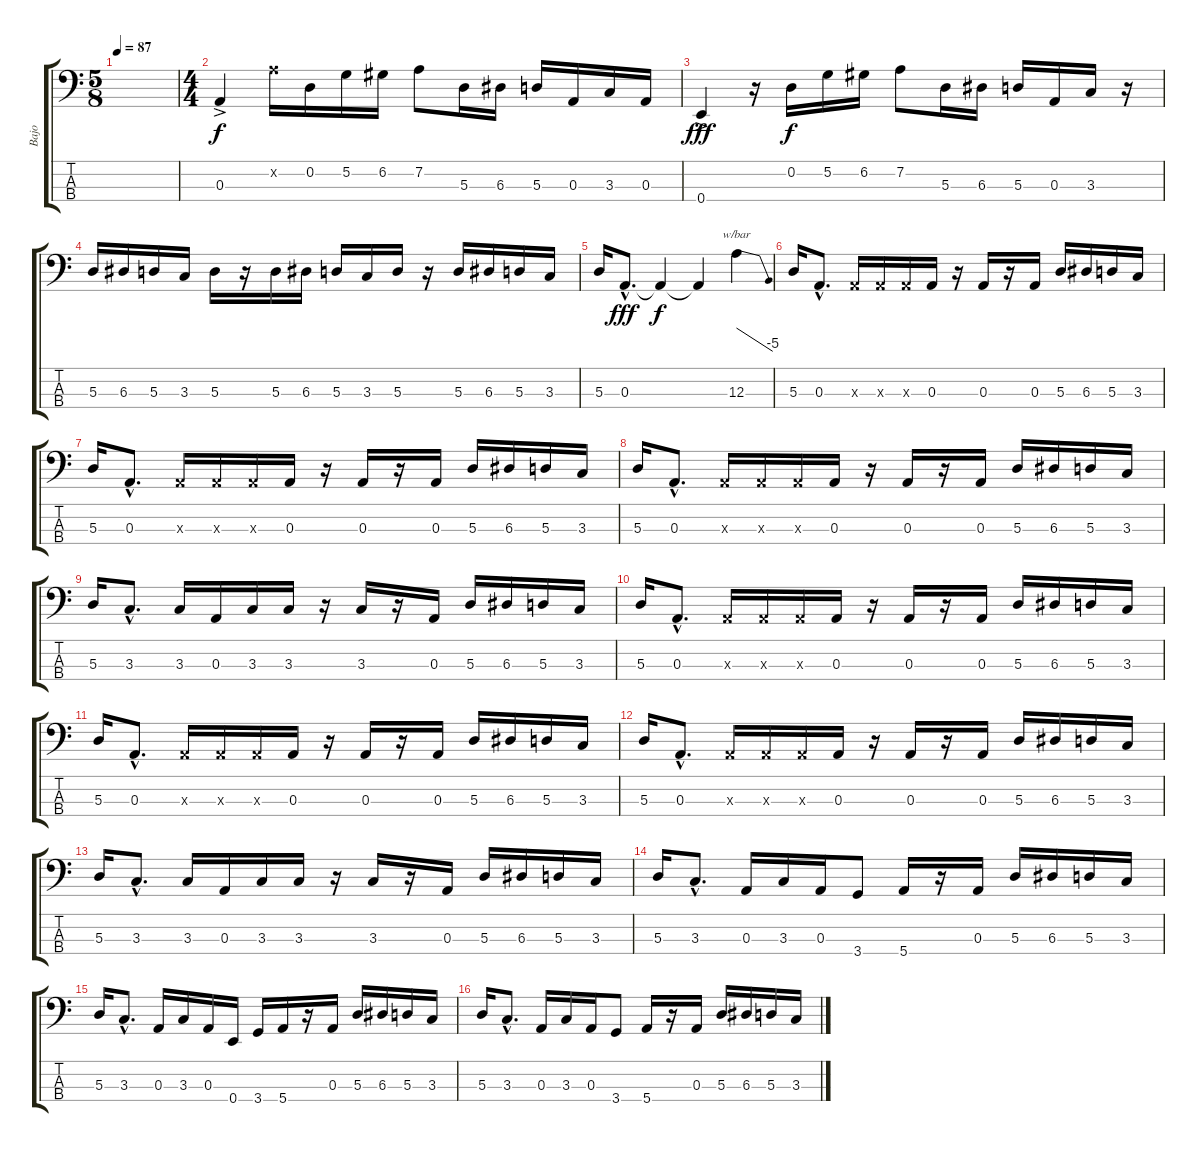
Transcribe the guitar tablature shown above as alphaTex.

\track ("Bajo" "Bajo") {instrument electricbassfinger}
\staff {score tabs}
\tuning (G2 D2 A1 E1) {hide}
\ts (5 8)
\tempo 87
\clef f4
\ks c
|
\ts (4 4)
0.3{ac}.4{volume 16} 7.2{x}.16{dy f} 0.2.16 5.2.16 6.2.16 7.2.8 5.3.16 6.3.16 5.3.16 0.3.16 3.3.16 0.3.16 |
0.4{ac}.4{dy fff} r.16 0.2.16{dy f} 5.2.16 6.2.16 7.2.8 5.3.16 6.3.16 5.3.16 0.3.16 3.3.16 r.16 |
5.3.16 6.3.16 5.3.16 3.3.16 5.3.16 r.16 5.3.16 6.3.16 5.3.16 3.3.16 5.3.16 r.16 5.3.16 6.3.16 5.3.16 3.3.16 |
5.3.16 0.3{hac}.8{d dy fff} 0.3{t}.4{dy f} 0.3{t}.4 12.3.4{tbe (dive default 0 0 60 -20)} |
5.3.16 0.3{hac}.8{d} 0.3{x}.16 0.3{x}.16 0.3{x}.16 0.3.16 r.16 0.3.16 r.16 0.3.16 5.3.16 6.3.16 5.3.16 3.3.16 |
5.3.16 0.3{hac}.8{d} 0.3{x}.16 0.3{x}.16 0.3{x}.16 0.3.16 r.16 0.3.16 r.16 0.3.16 5.3.16 6.3.16 5.3.16 3.3.16 |
5.3.16 0.3{hac}.8{d} 0.3{x}.16 0.3{x}.16 0.3{x}.16 0.3.16 r.16 0.3.16 r.16 0.3.16 5.3.16 6.3.16 5.3.16 3.3.16 |
5.3.16 3.3{hac}.8{d} 3.3.16 0.3.16 3.3.16 3.3.16 r.16 3.3.16 r.16 0.3.16 5.3.16 6.3.16 5.3.16 3.3.16 |
5.3.16 0.3{hac}.8{d} 0.3{x}.16 0.3{x}.16 0.3{x}.16 0.3.16 r.16 0.3.16 r.16 0.3.16 5.3.16 6.3.16 5.3.16 3.3.16 |
5.3.16 0.3{hac}.8{d} 0.3{x}.16 0.3{x}.16 0.3{x}.16 0.3.16 r.16 0.3.16 r.16 0.3.16 5.3.16 6.3.16 5.3.16 3.3.16 |
5.3.16 0.3{hac}.8{d} 0.3{x}.16 0.3{x}.16 0.3{x}.16 0.3.16 r.16 0.3.16 r.16 0.3.16 5.3.16 6.3.16 5.3.16 3.3.16 |
5.3.16 3.3{hac}.8{d} 3.3.16 0.3.16 3.3.16 3.3.16 r.16 3.3.16 r.16 0.3.16 5.3.16 6.3.16 5.3.16 3.3.16 |
5.3.16 3.3{hac}.8{d} 0.3.16 3.3.16 0.3.16 3.4.8 5.4.16 r.16 0.3.16 5.3.16 6.3.16 5.3.16 3.3.16 |
5.3.16 3.3{hac}.8{d} 0.3.16 3.3.16 0.3.16 0.4.16 3.4.16 5.4.16 r.16 0.3.16 5.3.16 6.3.16 5.3.16 3.3.16 |
5.3.16 3.3{hac}.8{d} 0.3.16 3.3.16 0.3.16 3.4.8 5.4.16 r.16 0.3.16 5.3.16 6.3.16 5.3.16 3.3.16
